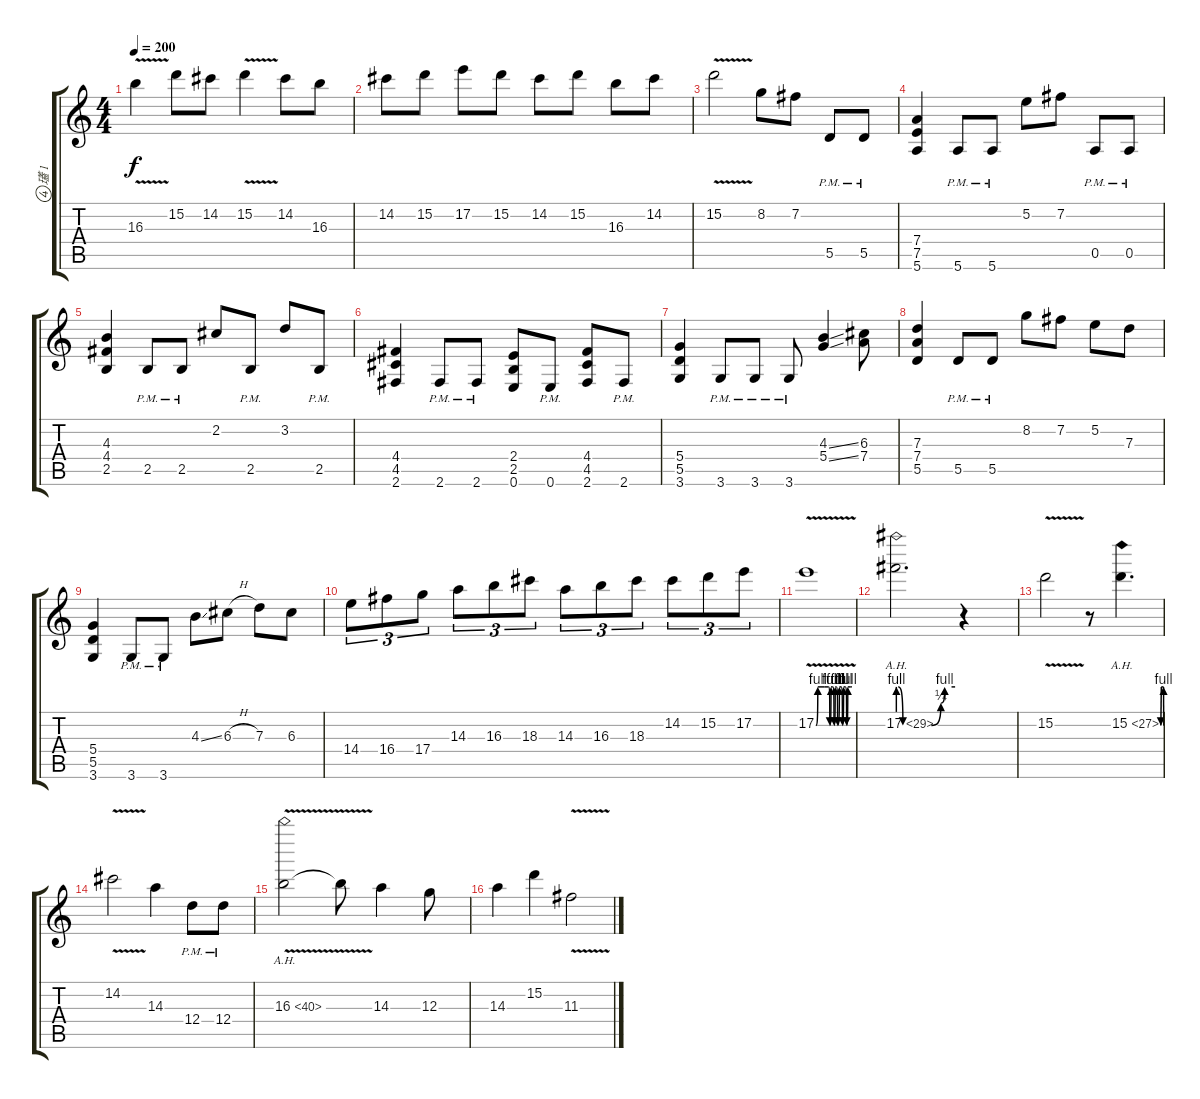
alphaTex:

\track ("瓂 1" "瓂 1") {instrument distortionguitar}
\staff {score tabs}
\tuning (E4 B3 G3 D3 A2 E2) {hide}
\ts (4 4)
\tempo 200
\clef g2
\ks c
16.3{v}.4{dy f} 15.2.8 14.2.8 15.2{v}.4 14.2.8 16.3.8 |
14.2.8 15.2.8 17.2.8 15.2.8 14.2.8 15.2.8 16.3.8 14.2.8 |
15.2{v}.2 8.2.8 7.2.8 5.5{pm}.8 5.5{pm}.8 |
(7.4 7.5 5.6).4 5.6{pm}.8 5.6{pm}.8 5.2.8 7.2.8 0.5{pm}.8 0.5{pm}.8 |
(4.3 4.4 2.5).4 2.5{pm}.8 2.5{pm}.8 2.2.8 2.5{pm}.8 3.2.8 2.5{pm}.8 |
(4.4 4.5 2.6).4 2.6{pm}.8 2.6{pm}.8 (2.4 2.5 0.6).8 0.6{pm}.8 (4.4 4.5 2.6).8 2.6{pm}.8 |
(5.4 5.5 3.6).4 3.6{pm}.8 3.6{pm}.8 3.6{pm}.8 (4.3{ss} 5.4{ss}).4 (6.3 7.4).8 |
(7.3 7.4 5.5).4 5.5{pm}.8 5.5{pm}.8 8.2.8 7.2.8 5.2.8 7.3.8 |
(5.4 5.5 3.6).4 3.6{pm}.8 3.6{pm}.8 4.3{ss}.8 6.3{h}.8 7.3.8 6.3.8 |
14.4.8{tu (3 2)} 16.4.8{tu (3 2)} 17.4.8{tu (3 2)} 14.3.8{tu (3 2)} 16.3.8{tu (3 2)} 18.3.8{tu (3 2)} 14.3.8{tu (3 2)} 16.3.8{tu (3 2)} 18.3.8{tu (3 2)} 14.2.8{tu (3 2)} 15.2.8{tu (3 2)} 17.2.8{tu (3 2)} |
17.2{be (custom 0 0 3 4 14 4 21 4 23 0 25 4 28 4 30 0 32 4 34 4 36 0 39 4 42 4 44 0 46 4 49 4 51 0 53 4 58 4 60 4) v}.1 |
17.2{be (custom 0 4 5 0 35 0 45 1 49 4 60 4) ah 12}.2{d} r.4 |
15.2{v}.2 r.8 15.2{be (custom 0 0 2 4 34 4 40 0 60 0) ah 12}.4{d} |
14.2{v}.2 14.3.4 12.4{pm}.8 12.4{pm}.8 |
16.3{ah 24 v}.2 16.3{t}.8 14.3.4 12.3.8 |
14.3.4 15.2.4 11.3{v}.2
